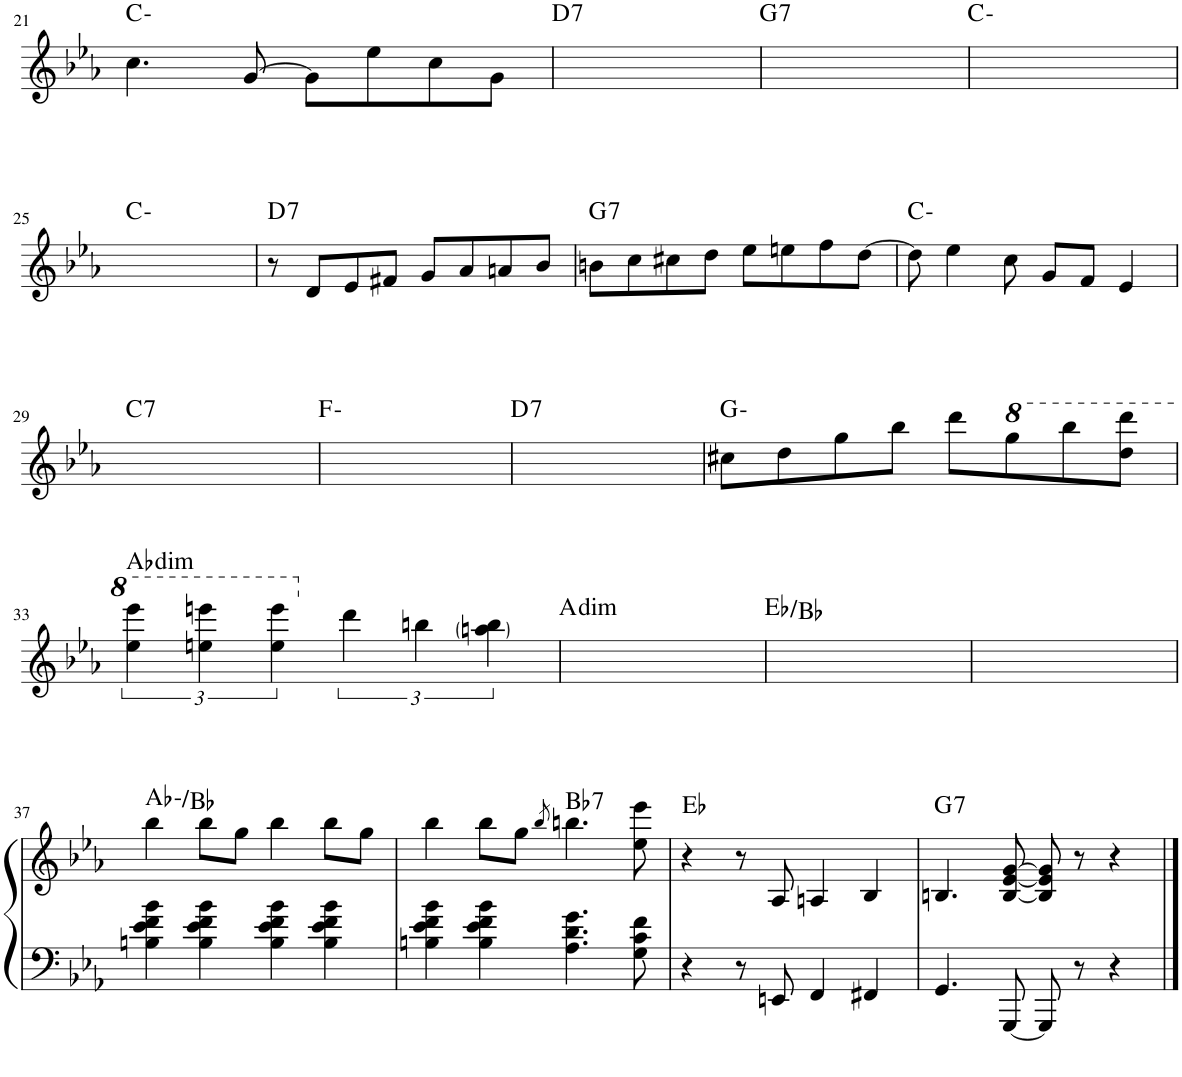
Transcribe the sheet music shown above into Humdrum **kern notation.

**kern	**kern	**harte
*part1	*part1	*part1
*staff2	*staff1	*
*I"Piano	*	*
*I'Pno.	*	*
!!LO:PB:g=z
*clefF4	*clefG2	*
*k[b-e-a-]	*k[b-e-a-]	*
*M4/4	*M4/4	*
=21	=21	=21
1r	4.cc\	C:min
.	[8g/	.
.	8g\L]	.
.	8ee-\	.
.	8cc\	.
.	8g\J	.
=22	=22	=22
!	!	!LO:H:kt=7
1r	1ryy	D:7
=23	=23	=23
!	!	!LO:H:kt=7
1r	1ryy	G:7
=24	=24	=24
1r	1ryy	C:min
!!LO:LB:g=z
=25	=25	=25
1r	1ryy	C:min
=26	=26	=26
!	!	!LO:H:kt=7
1r	8r	D:7
.	8d/L	.
.	8e-/	.
.	8f#X/J	.
.	8g/L	.
.	8a-/	.
.	8an/	.
.	8b-/J	.
=27	=27	=27
!	!	!LO:H:kt=7
1r	8bn\L	G:7
.	8cc\	.
.	8cc#X\	.
.	8dd\J	.
.	8ee-\L	.
.	8een\	.
.	8ff\	.
.	[8dd\J	.
=28	=28	=28
1r	8dd\]	C:min
.	4ee-\	.
.	8cc\	.
.	8g/L	.
.	8f/J	.
.	4e-/	.
!!LO:LB:g=z
=29	=29	=29
!	!	!LO:H:kt=7
1r	1ryy	C:7
=30	=30	=30
1r	1ryy	F:min
=31	=31	=31
!	!	!LO:H:kt=7
1r	1ryy	D:7
=32	=32	=32
1r	8cc#X\L	G:min
.	8dd\	.
.	8gg\	.
.	8bb-\J	.
.	8ddd\L	.
*	*8va	*
.	8ggg\	.
.	8bbb-\	.
.	8ddd\ 8dddd\J	.
!!LO:LB:g=z
=33	=33	=33
!	!	!LO:H:kt=dim
1r	6eee-\ 6eeee-\	Ab:dim
.	6eeen\ 6eeeen\	.
.	6eee\ 6eeee\	.
*	*X8va	*
.	6ddd\	.
.	6bbn\	.
.	6aan\ 6bb\	.
=34	=34	=34
!	!	!LO:H:kt=dim
1r	1ryy	A:dim
=35	=35	=35
1r	1ryy	Eb:maj/5
=36	=36	=36
1r	1ryy	.
!!LO:LB:g=z
=37	=37	=37
4Bn\ 4e-\ 4f\ 4b-\	4bb-\	Ab:min/2
4B\ 4e-\ 4f\ 4b-\	8bb-\L	.
.	8gg\J	.
4B\ 4e-\ 4f\ 4b-\	4bb-\	.
4B\ 4e-\ 4f\ 4b-\	8bb-\L	.
.	8gg\J	.
=38	=38	=38
4Bn\ 4e-\ 4f\ 4b-\	4bb-\	.
4B\ 4e-\ 4f\ 4b-\	8bb-\L	.
.	8gg\J	.
.	8qbb-/	.
!	!	!LO:H:kt=7
4.A-\ 4.d\ 4.g\	4.bbn\	Bb:7
8G\ 8c\ 8f\	8ee-\ 8eee-\	.
=39	=39	=39
4r	4r	Eb:maj
8r	8r	.
8EEn/	8A-/	.
4FF/	4An/	.
4FF#X/	4B-/	.
=40	=40	=40
!	!	!LO:H:kt=7
4.GG/	4.Bn/	G:7
[8GGG/	[8B/ [8e-/ [8g/	.
8GGG/]	8B/] 8e-/] 8g/]	.
8r	8r	.
4r	4r	.
==	==	==
*-	*-	*-
